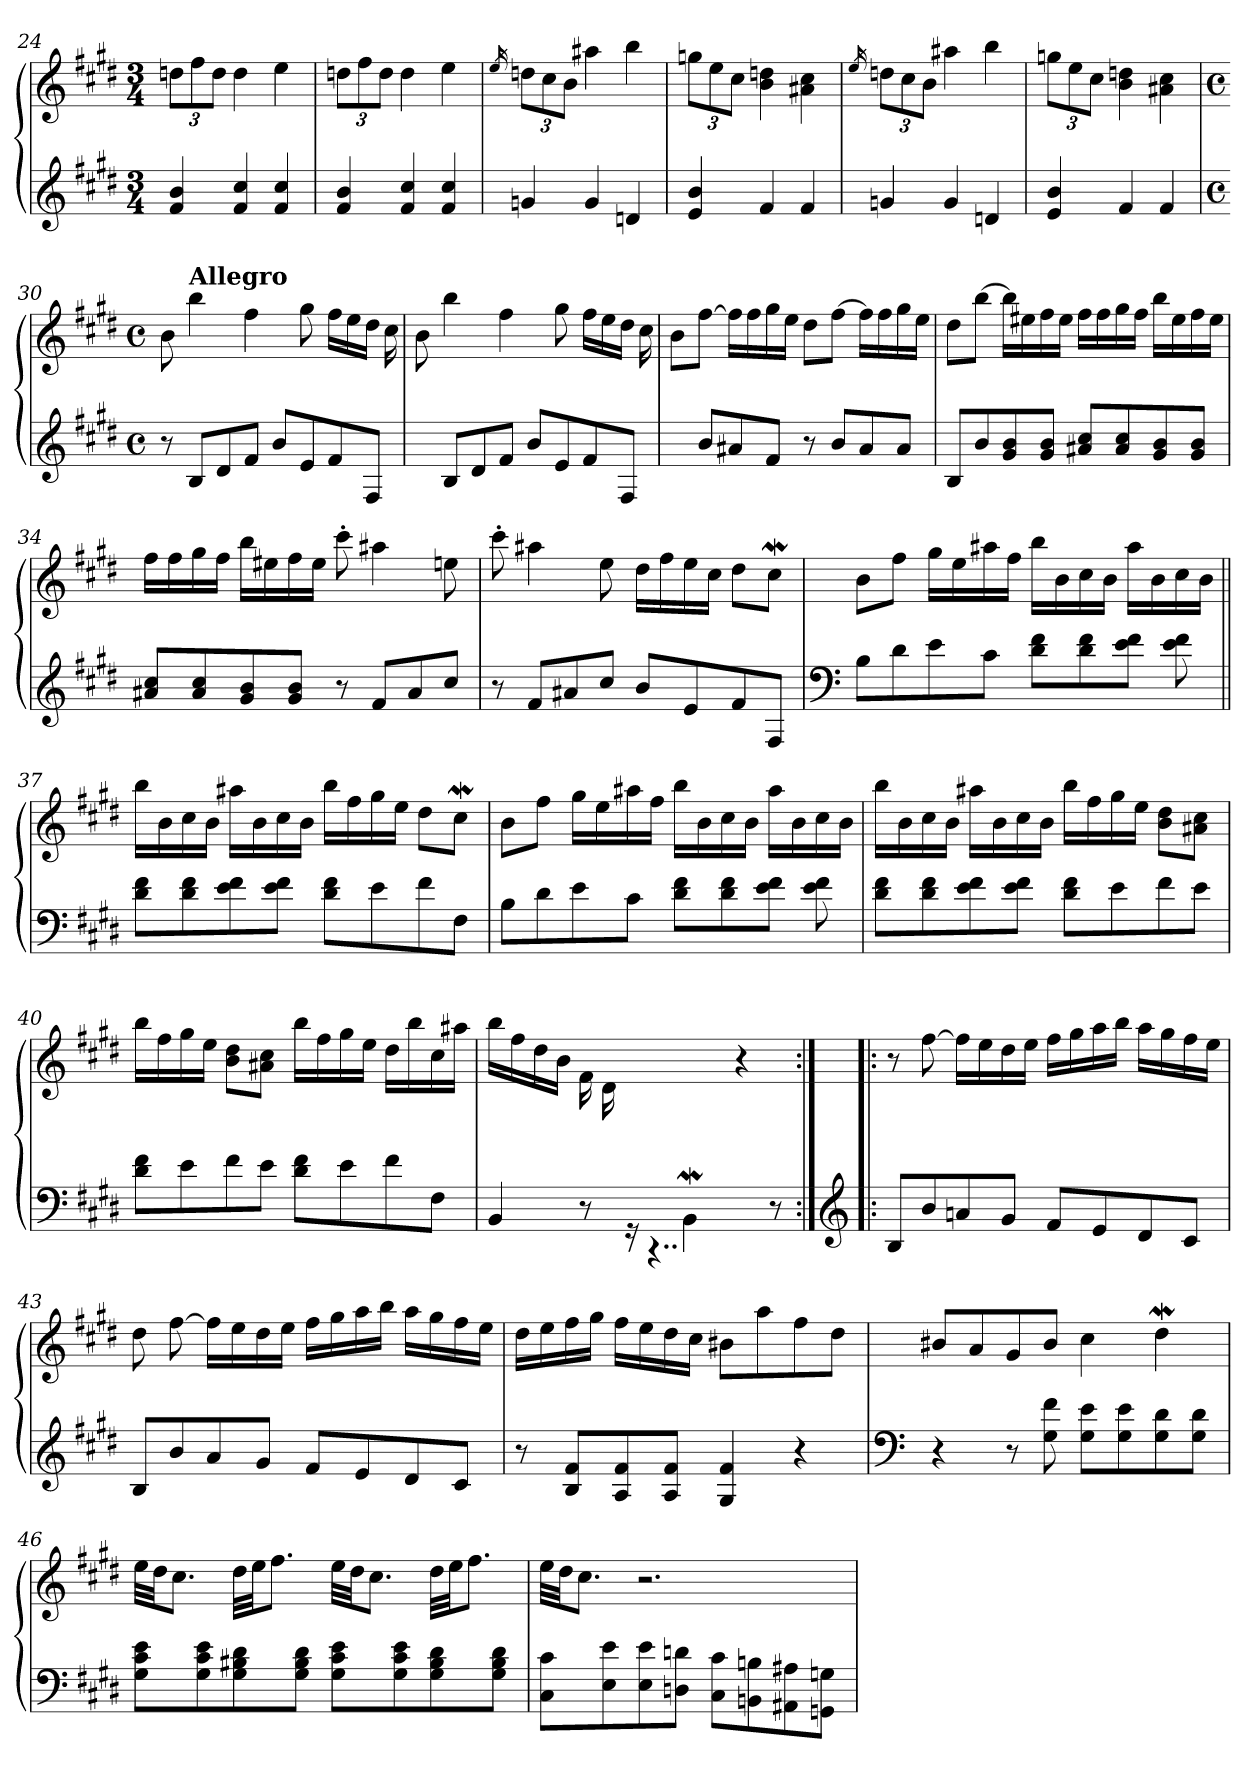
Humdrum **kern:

**kern	**kern
*part1	*part1
*staff2	*staff1
*clefG2	*clefG2
*k[f#c#g#d#]	*k[f#c#g#d#]
*M3/4	*M3/4
*	*Xbrackettup
=24	=24
4f#/ 4b/	12ddn\L
.	12ff#\
.	12dd\J
4f#/ 4cc#/	4dd\
4f#/ 4cc#/	4ee\
=25	=25
4f#/ 4b/	12ddn\L
.	12ff#\
.	12dd\J
4f#/ 4cc#/	4dd\
4f#/ 4cc#/	4ee\
=26	=26
.	16qee/
4gn/	12ddn\L
.	12cc#\
.	12b\J
4g/	4aa#X\
4dn/	4bb\
=27	=27
4e/ 4b/	12ggn\L
.	12ee\
.	12cc#\J
4f#/	4b\ 4ddn\
4f#/	4a#X\ 4cc#\
=28	=28
.	16qee/
4gn/	12ddn\L
.	12cc#\
.	12b\J
4g/	4aa#X\
4dn/	4bb\
!!LO:LB:g=z
=29	=29
4e/ 4b/	12ggn\L
.	12ee\
.	12cc#\J
4f#/	4b\ 4ddn\
4f#/	4a#X\ 4cc#\
=30	=30
*M4/4	*M4/4
*met(c)	*met(c)
8r	8b\
!	!LO:TX:a:B:t=Allegro
8B/L	4bb\
8d#/	.
8f#/J	4ff#\
8b/L	.
8e/	8gg#\
8f#/	16ff#\LL
.	16ee\
8F#/J	16dd#\JJ
.	16cc#\
=31	=31
8ryy	8b\
8B/L	4bb\
8d#/	.
8f#/J	4ff#\
8b/L	.
8e/	8gg#\
8f#/	16ff#\LL
.	16ee\
8F#/J	16dd#\JJ
.	16cc#\
=32	=32
8ryy	8b\L
8b/L	[8ff#\J
8a#X/	16ff#\LL]
.	16ff#\
8f#/J	16gg#\
.	16ee\JJ
8r	8dd#\L
8b/L	[8ff#\J
8a#/	16ff#\LL]
.	16ff#\
8a#/J	16gg#\
.	16ee\JJ
!!LO:LB:g=z
=33	=33
8B/L	8dd#\L
8b/	[8bb\J
8g#/ 8b/	16bb\LL]
.	16ee#X\
8g#/ 8b/J	16ff#\
.	16ee#\JJ
8a#X/ 8cc#/L	16ff#\LL
.	16ff#\
8a#/ 8cc#/	16gg#\
.	16ff#\JJ
8g#/ 8b/	16bb\LL
.	16ee#\
8g#/ 8b/J	16ff#\
.	16ee#\JJ
=34	=34
8a#X/ 8cc#/L	16ff#\LL
.	16ff#\
8a#/ 8cc#/	16gg#\
.	16ff#\JJ
8g#/ 8b/	16bb\LL
.	16ee#X\
8g#/ 8b/J	16ff#\
.	16ee#\JJ
8r	8ccc#'\
8f#/L	4aa#X\
8a#/	.
8cc#/J	8een\
=35	=35
8r	8ccc#'\
8f#/L	4aa#X\
8a#X/	.
8cc#/J	8ee\
8b/L	16dd#\LL
.	16ff#\
8e/	16ee\
.	16cc#\JJ
8f#/	8dd#\L
8F#/J	8cc#W\J
!!LO:PB:g=z
=36	=36
*clefF4	*
8B\L	8b\L
8d#\	8ff#\J
8e\	16gg#\LL
.	16ee\
8c#\J	16aa#X\
.	16ff#\JJ
8d#\ 8f#\L	16bb\LL
.	16b\
8d#\ 8f#\	16cc#\
.	16b\JJ
8e\ 8f#\J	16aa#\LL
.	16b\
8e\ 8f#\	16cc#\
.	16b\JJ
=37||	=37||
8d#\ 8f#\L	16bb\LL
.	16b\
8d#\ 8f#\	16cc#\
.	16b\JJ
8e\ 8f#\	16aa#X\LL
.	16b\
8e\ 8f#\J	16cc#\
.	16b\JJ
8d#\ 8f#\L	16bb\LL
.	16ff#\
8e\	16gg#\
.	16ee\JJ
8f#\	8dd#\L
8F#\J	8cc#W\J
=38	=38
8B\L	8b\L
8d#\	8ff#\J
8e\	16gg#\LL
.	16ee\
8c#\J	16aa#X\
.	16ff#\JJ
8d#\ 8f#\L	16bb\LL
.	16b\
8d#\ 8f#\	16cc#\
.	16b\JJ
8e\ 8f#\J	16aa#\LL
.	16b\
8e\ 8f#\	16cc#\
.	16b\JJ
!!LO:LB:g=z
=39	=39
8d#\ 8f#\L	16bb\LL
.	16b\
8d#\ 8f#\	16cc#\
.	16b\JJ
8e\ 8f#\	16aa#X\LL
.	16b\
8e\ 8f#\J	16cc#\
.	16b\JJ
8d#\ 8f#\L	16bb\LL
.	16ff#\
8e\	16gg#\
.	16ee\JJ
8f#\	8b\ 8dd#\L
8e\J	8a#X\ 8cc#\J
=40	=40
8d#\ 8f#\L	16bb\LL
.	16ff#\
8e\	16gg#\
.	16ee\JJ
8f#\	8b\ 8dd#\L
8e\J	8a#X\ 8cc#\J
8d#\ 8f#\L	16bb\LL
.	16ff#\
8e\	16gg#\
.	16ee\JJ
8f#\	16dd#\LL
.	16bb\
8F#\J	16cc#\
.	16aa#X\JJ
=41	=41
*^	*
4.ryy	4BB/	16bb\LL
.	.	16ff#\
.	.	16dd#\
.	.	16b\JJ
.	8r	16f#\LL
.	.	16d#\
16B/	16r	4.ryy
16F#/JJ	4..r	.
4BBW\	.	.
4ryy	.	4r
.	8r	.
*v	*v	*
!!LO:LB:g=z
=42:|!|:	=42:|!|:
*clefG2	*
8B/L	8r
8b/	[8ff#\
8an/	16ff#\LL]
.	16ee\
8g#/J	16dd#\
.	16ee\JJ
8f#/L	16ff#\LL
.	16gg#\
8e/	16aa\
.	16bb\JJ
8d#/	16aa\LL
.	16gg#\
8c#/J	16ff#\
.	16ee\JJ
=43	=43
8B/L	8dd#\
8b/	[8ff#\
8a/	16ff#\LL]
.	16ee\
8g#/J	16dd#\
.	16ee\JJ
8f#/L	16ff#\LL
.	16gg#\
8e/	16aa\
.	16bb\JJ
8d#/	16aa\LL
.	16gg#\
8c#/J	16ff#\
.	16ee\JJ
=44	=44
8r	16dd#\LL
.	16ee\
8B/ 8f#/L	16ff#\
.	16gg#\JJ
8A/ 8f#/	16ff#\LL
.	16ee\
8A/ 8f#/J	16dd#\
.	16cc#\JJ
4G#/ 4f#/	8b#X\L
.	8aa\
4r	8ff#\
.	8dd#\J
!!LO:LB:g=z
=45	=45
*clefF4	*
4r	8b#X/L
.	8a/
8r	8g#/
8G#\ 8f#\	8b#/J
8G#\ 8e\L	4cc#\
8G#\ 8e\	.
8G#\ 8d#\	4dd#W\
8G#\ 8d#\J	.
=46	=46
8G#\ 8c#\ 8e\L	32ee\LLL
.	32dd#\JJ
.	8.cc#\J
8G#\ 8c#\ 8e\	.
8G#\ 8B#X\ 8d#\	32dd#\LLL
.	32ee\JJ
.	8.ff#\J
8G#\ 8B#\ 8d#\J	.
8G#\ 8c#\ 8e\L	32ee\LLL
.	32dd#\JJ
.	8.cc#\J
8G#\ 8c#\ 8e\	.
8G#\ 8B#\ 8d#\	32dd#\LLL
.	32ee\JJ
.	8.ff#\J
8G#\ 8B#\ 8d#\J	.
=47	=47
8C#\ 8c#\L	32ee\LLL
.	32dd#\JJ
.	8.cc#\J
8E\ 8e\	.
8E\ 8e\	2.r
8Dn\ 8dn\J	.
8C#\ 8c#\L	.
8BBn\ 8Bn\	.
8AA#X\ 8A#X\	.
8GGn\ 8Gn\J	.
=	=
*-	*-
